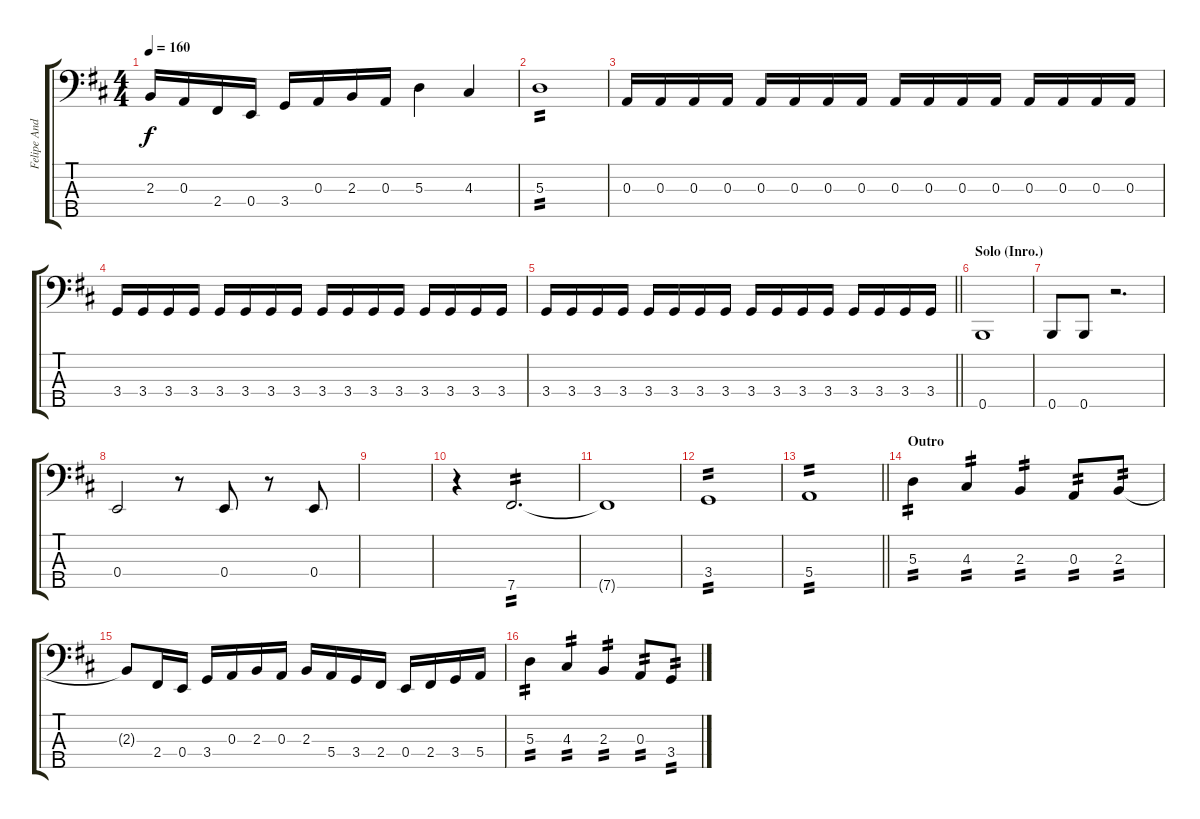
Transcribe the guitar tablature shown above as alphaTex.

\track ("Felipe Andreoli" "Felipe And") {instrument electricbassfinger}
\staff {score tabs}
\tuning (G2 D2 A1 E1 B0) {hide}
\ts (4 4)
\tempo 160
\clef f4
\ks d
2.3.16{dy f} 0.3.16 2.4.16 0.4.16 3.4.16 0.3.16 2.3.16 0.3.16 5.3.4 4.3.4 |
5.3.1{tp 2} |
0.3.16 0.3.16 0.3.16 0.3.16 0.3.16 0.3.16 0.3.16 0.3.16 0.3.16 0.3.16 0.3.16 0.3.16 0.3.16 0.3.16 0.3.16 0.3.16 |
3.4.16 3.4.16 3.4.16 3.4.16 3.4.16 3.4.16 3.4.16 3.4.16 3.4.16 3.4.16 3.4.16 3.4.16 3.4.16 3.4.16 3.4.16 3.4.16 |
\barLineRight lightlight
3.4.16 3.4.16 3.4.16 3.4.16 3.4.16 3.4.16 3.4.16 3.4.16 3.4.16 3.4.16 3.4.16 3.4.16 3.4.16 3.4.16 3.4.16 3.4.16 |
\section ("" "Solo (Inro.)")
0.5.1 |
0.5.8 0.5.8 r.2{d} |
0.4.2 r.8 0.4.8 r.8 0.4.8 |
|
r.4 7.5.2{d tp 2} |
7.5{t}.1 |
3.4.1{tp 2} |
\barLineRight lightlight
5.4.1{tp 2} |
\section ("" "Outro")
5.3.4{tp 2} 4.3.4{tp 2} 2.3.4{tp 2} 0.3.8{tp 2} 2.3.8{tp 2} |
2.3{t}.8 2.4.16 0.4.16 3.4.16 0.3.16 2.3.16 0.3.16 2.3.16 5.4.16 3.4.16 2.4.16 0.4.16 2.4.16 3.4.16 5.4.16 |
5.3.4{tp 2} 4.3.4{tp 2} 2.3.4{tp 2} 0.3.8{tp 2} 3.4.8{tp 2}
